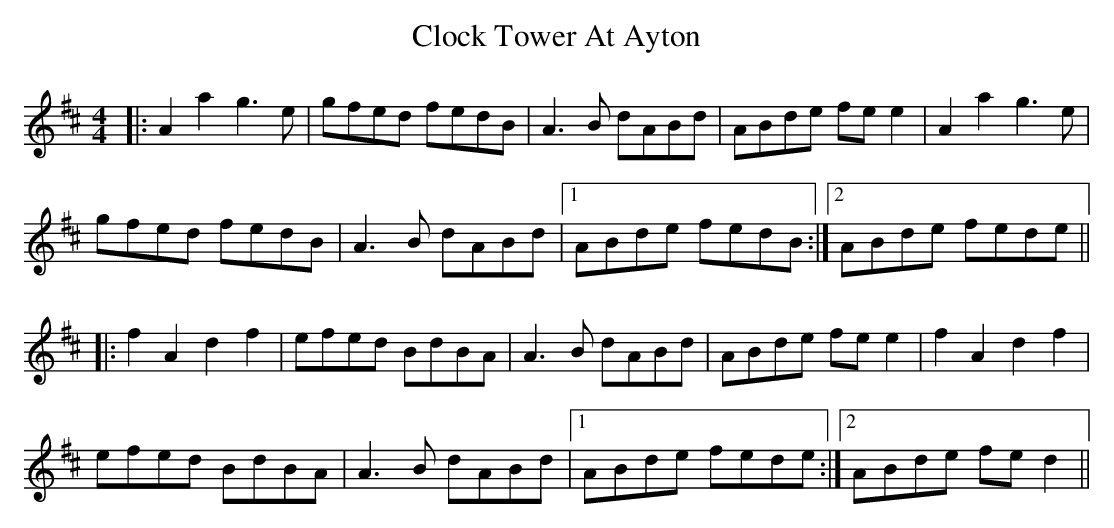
X:1
T: Clock Tower At Ayton
M: 4/4
L: 1/8
K: Dmaj
|:A2 a2 g3 e|gfed fedB|A3 B dABd|ABde fe e2|A2 a2 g3 e|
gfed fedB|A3 B dABd|1 ABde fedB:|2 ABde fede||
|:f2 A2 d2 f2|efed BdBA|A3 B dABd|ABde fe e2|f2 A2 d2 f2|
efed BdBA|A3 B dABd|1 ABde fede:|2 ABde fe d2||
